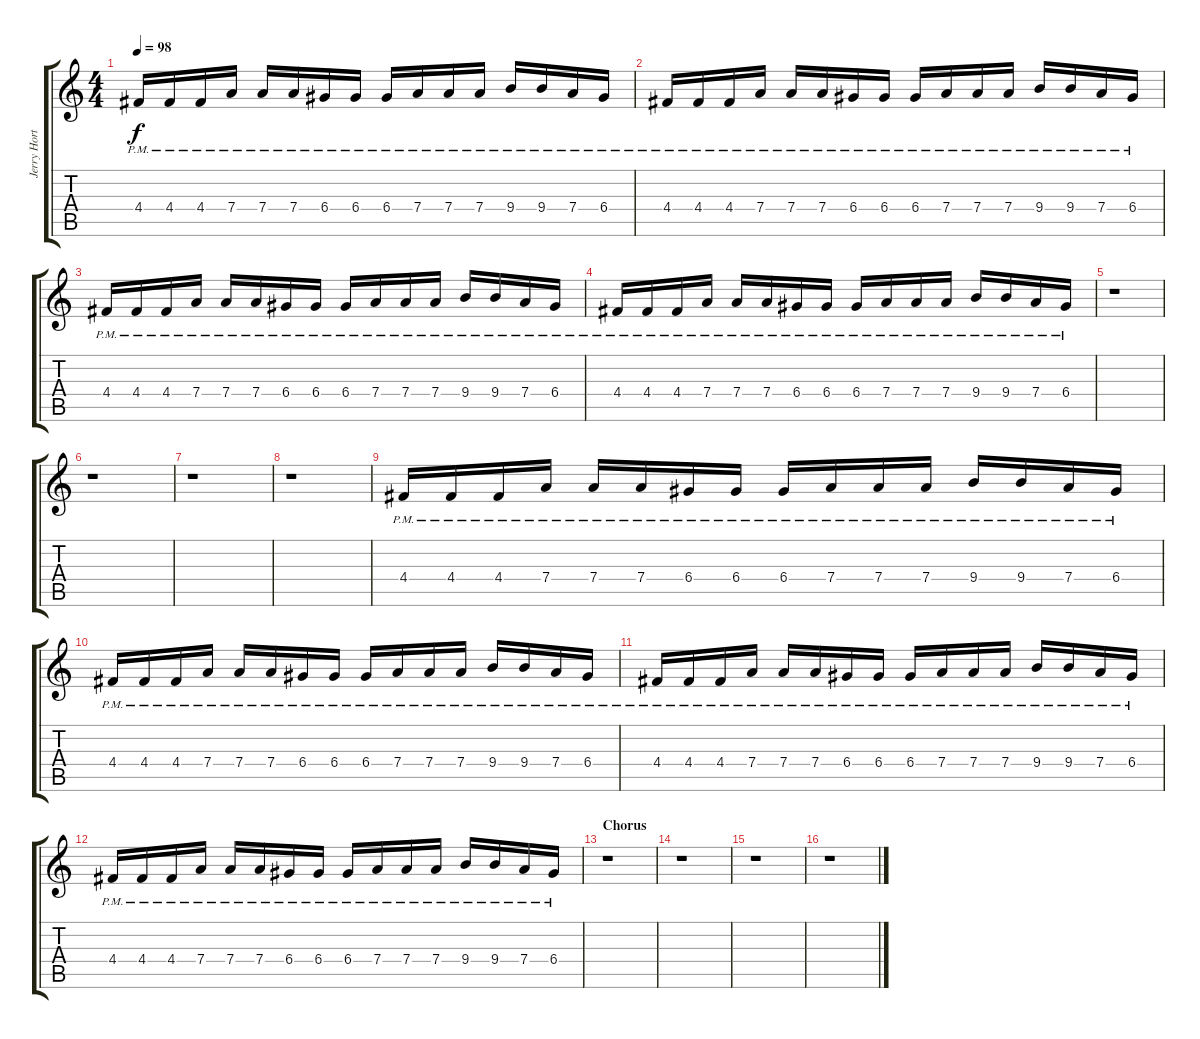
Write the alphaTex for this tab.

\track ("Jerry Horton Lead" "Jerry Hort") {instrument distortionguitar}
\staff {score tabs}
\tuning (E4 B3 G3 D3 A2 D2) {hide}
\ts (4 4)
\tempo 98
\clef g2
\ks c
4.4{pm}.16{dy f volume 16 instrument electricguitarmuted} 4.4{pm}.16 4.4{pm}.16 7.4{pm}.16 7.4{pm}.16 7.4{pm}.16 6.4{pm}.16 6.4{pm}.16 6.4{pm}.16 7.4{pm}.16 7.4{pm}.16 7.4{pm}.16 9.4{pm}.16 9.4{pm}.16 7.4{pm}.16 6.4{pm}.16 |
4.4{pm}.16 4.4{pm}.16 4.4{pm}.16 7.4{pm}.16 7.4{pm}.16 7.4{pm}.16 6.4{pm}.16 6.4{pm}.16 6.4{pm}.16 7.4{pm}.16 7.4{pm}.16 7.4{pm}.16 9.4{pm}.16 9.4{pm}.16 7.4{pm}.16 6.4{pm}.16 |
4.4{pm}.16 4.4{pm}.16 4.4{pm}.16 7.4{pm}.16 7.4{pm}.16 7.4{pm}.16 6.4{pm}.16 6.4{pm}.16 6.4{pm}.16 7.4{pm}.16 7.4{pm}.16 7.4{pm}.16 9.4{pm}.16 9.4{pm}.16 7.4{pm}.16 6.4{pm}.16 |
4.4{pm}.16 4.4{pm}.16 4.4{pm}.16 7.4{pm}.16 7.4{pm}.16 7.4{pm}.16 6.4{pm}.16 6.4{pm}.16 6.4{pm}.16 7.4{pm}.16 7.4{pm}.16 7.4{pm}.16 9.4{pm}.16 9.4{pm}.16 7.4{pm}.16 6.4{pm}.16 |
r.1 |
r.1 |
r.1 |
r.1 |
4.4{pm}.16 4.4{pm}.16 4.4{pm}.16 7.4{pm}.16 7.4{pm}.16 7.4{pm}.16 6.4{pm}.16 6.4{pm}.16 6.4{pm}.16 7.4{pm}.16 7.4{pm}.16 7.4{pm}.16 9.4{pm}.16 9.4{pm}.16 7.4{pm}.16 6.4{pm}.16 |
4.4{pm}.16 4.4{pm}.16 4.4{pm}.16 7.4{pm}.16 7.4{pm}.16 7.4{pm}.16 6.4{pm}.16 6.4{pm}.16 6.4{pm}.16 7.4{pm}.16 7.4{pm}.16 7.4{pm}.16 9.4{pm}.16 9.4{pm}.16 7.4{pm}.16 6.4{pm}.16 |
4.4{pm}.16 4.4{pm}.16 4.4{pm}.16 7.4{pm}.16 7.4{pm}.16 7.4{pm}.16 6.4{pm}.16 6.4{pm}.16 6.4{pm}.16 7.4{pm}.16 7.4{pm}.16 7.4{pm}.16 9.4{pm}.16 9.4{pm}.16 7.4{pm}.16 6.4{pm}.16 |
4.4{pm}.16 4.4{pm}.16 4.4{pm}.16 7.4{pm}.16 7.4{pm}.16 7.4{pm}.16 6.4{pm}.16 6.4{pm}.16 6.4{pm}.16 7.4{pm}.16 7.4{pm}.16 7.4{pm}.16 9.4{pm}.16 9.4{pm}.16 7.4{pm}.16 6.4{pm}.16 |
\section ("" "Chorus")
r.1 |
r.1 |
r.1 |
r.1
